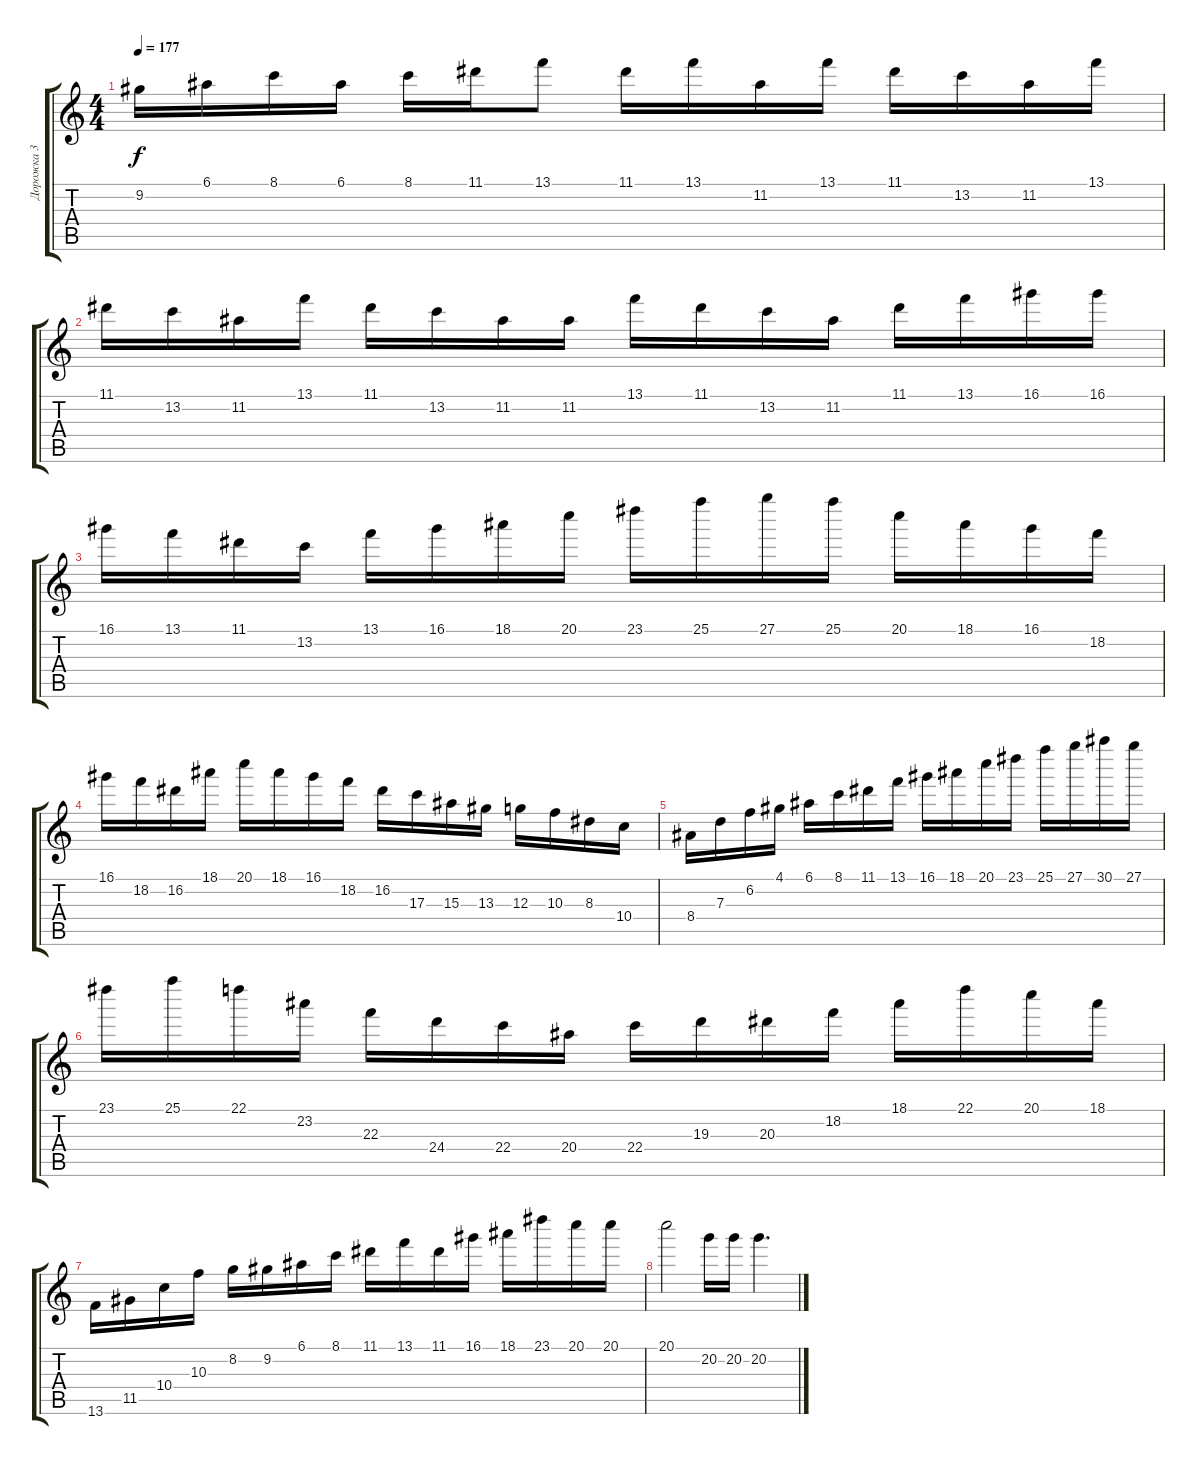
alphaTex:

\track ("Дорожка 3" "Дорожка 3") {instrument overdrivenguitar}
\staff {score tabs}
\tuning (E4 B3 G3 D3 A2 E2) {hide}
\ts (4 4)
\tempo 177
\clef g2
\ks c
9.2.16{dy f} 6.1.16 8.1.16 6.1.16 8.1.16 11.1.16 13.1.8 11.1.16 13.1.16 11.2.16 13.1.16 11.1.16 13.2.16 11.2.16 13.1.16 |
11.1.16 13.2.16 11.2.16 13.1.16 11.1.16 13.2.16 11.2.16 11.2.16 13.1.16 11.1.16 13.2.16 11.2.16 11.1.16 13.1.16 16.1.16 16.1.16 |
16.1.16 13.1.16 11.1.16 13.2.16 13.1.16 16.1.16 18.1.16 20.1.16 23.1.16 25.1.16 27.1.16 25.1.16 20.1.16 18.1.16 16.1.16 18.2.16 |
16.1.16 18.2.16 16.2.16 18.1.16 20.1.16 18.1.16 16.1.16 18.2.16 16.2.16 17.3.16 15.3.16 13.3.16 12.3.16 10.3.16 8.3.16 10.4.16 |
8.4.16 7.3.16 6.2.16 4.1.16 6.1.16 8.1.16 11.1.16 13.1.16 16.1.16 18.1.16 20.1.16 23.1.16 25.1.16 27.1.16 30.1.16 27.1.16 |
23.1.16 25.1.16 22.1.16 23.2.16 22.3.16 24.4.16 22.4.16 20.4.16 22.4.16 19.3.16 20.3.16 18.2.16 18.1.16 22.1.16 20.1.16 18.1.16 |
13.6.16 11.5.16 10.4.16 10.3.16 8.2.16 9.2.16 6.1.16 8.1.16 11.1.16 13.1.16 11.1.16 16.1.16 18.1.16 23.1.16 20.1.16 20.1.16 |
20.1.2 20.2.16 20.2.16 20.2.4{d}
